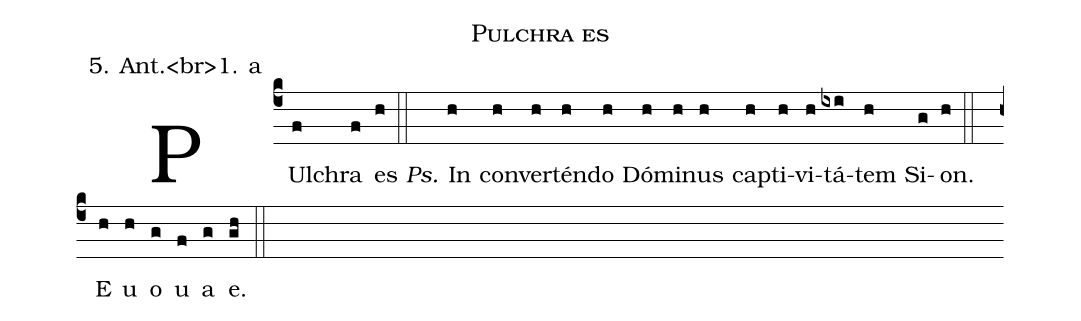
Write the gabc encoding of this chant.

name: Pulchra es;
annotation:5. Ant.<br>1. a;
%%
(c4) PUl(f)chra(f) es(h::) <i>Ps.</i> In(h) con(h)ver(h)tén(h)do(h) Dó(h)mi(h)nus(h) cap(h)ti(h)vi(h)tá(ixi)tem(h) Si(g)on.(h::) E(h) u(h) o(g) u(f) a(g) e.(gh::)
